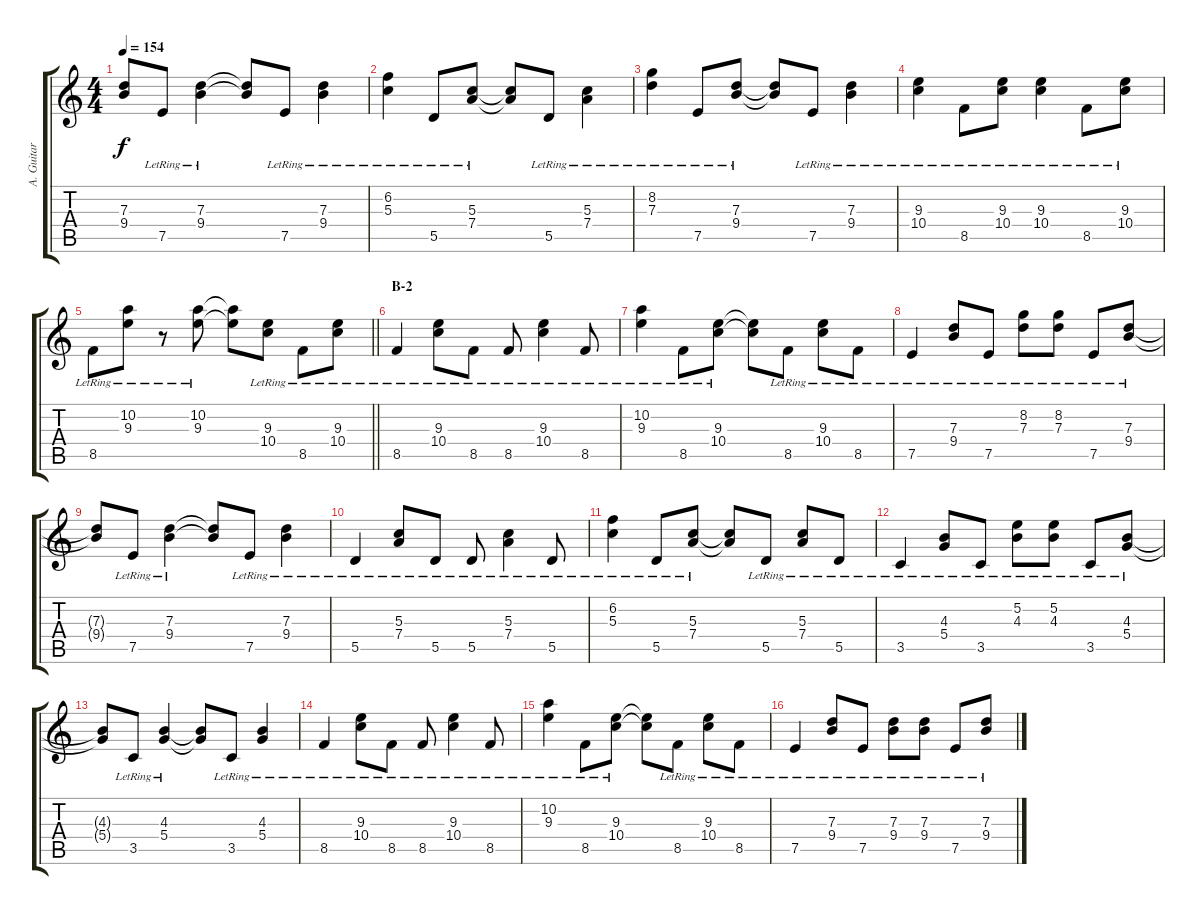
\track ("A. Guitar" "A. Guitar") {instrument acousticguitarsteel}
\staff {score tabs}
\tuning (E4 B3 G3 D3 A2 E2) {hide}
\ts (4 4)
\tempo 154
\clef g2
\ks c
(7.3{t} 9.4{t}).8{dy f} 7.5{lr}.8 (7.3{lr} 9.4{lr}).4 (7.3{t} 9.4{t}).8 7.5{lr}.8 (7.3{lr} 9.4{lr}).4 |
(6.2{lr} 5.3{lr}).4 5.5{lr}.8 (5.3{lr} 7.4{lr}).8 (5.3{t} 7.4{t}).8 5.5{lr}.8 (5.3{lr} 7.4{lr}).4 |
(8.2{lr} 7.3{lr}).4 7.5{lr}.8 (7.3{lr} 9.4{lr}).8 (7.3{t} 9.4{t}).8 7.5{lr}.8 (7.3{lr} 9.4{lr}).4 |
(9.3{lr} 10.4{lr}).4 8.5{lr}.8 (9.3{lr} 10.4{lr}).8 (9.3{lr} 10.4{lr}).4 8.5{lr}.8 (9.3{lr} 10.4{lr}).8 |
\barLineRight lightlight
8.5{lr}.8 (10.2{lr} 9.3{lr}).8 r.8 (10.2{lr} 9.3{lr}).8 (10.2{t} 9.3{t}).8 (9.3{lr} 10.4{lr}).8 8.5{lr}.8 (9.3{lr} 10.4{lr}).8 |
\section ("" "B-2")
8.5{lr}.4 (9.3{lr} 10.4{lr}).8 8.5{lr}.8 8.5{lr}.8 (9.3{lr} 10.4{lr}).4 8.5{lr}.8 |
(10.2{lr} 9.3{lr}).4 8.5{lr}.8 (9.3{lr} 10.4{lr}).8 (9.3{t} 10.4{t}).8 8.5{lr}.8 (9.3{lr} 10.4{lr}).8 8.5{lr}.8 |
7.5{lr}.4 (7.3{lr} 9.4{lr}).8 7.5{lr}.8 (8.2{lr} 7.3{lr}).8 (8.2{lr} 7.3{lr}).8 7.5{lr}.8 (7.3{lr} 9.4{lr}).8 |
(7.3{t} 9.4{t}).8 7.5{lr}.8 (7.3{lr} 9.4{lr}).4 (7.3{t} 9.4{t}).8 7.5{lr}.8 (7.3{lr} 9.4{lr}).4 |
5.5{lr}.4 (5.3{lr} 7.4{lr}).8 5.5{lr}.8 5.5{lr}.8 (5.3{lr} 7.4{lr}).4 5.5{lr}.8 |
(6.2{lr} 5.3{lr}).4 5.5{lr}.8 (5.3{lr} 7.4{lr}).8 (5.3{t} 7.4{t}).8 5.5{lr}.8 (5.3{lr} 7.4{lr}).8 5.5{lr}.8 |
3.5{lr}.4 (4.3{lr} 5.4{lr}).8 3.5{lr}.8 (5.2{lr} 4.3{lr}).8 (5.2{lr} 4.3{lr}).8 3.5{lr}.8 (4.3{lr} 5.4{lr}).8 |
(4.3{t} 5.4{t}).8 3.5{lr}.8 (4.3{lr} 5.4{lr}).4 (4.3{t} 5.4{t}).8 3.5{lr}.8 (4.3{lr} 5.4{lr}).4 |
8.5{lr}.4 (9.3{lr} 10.4{lr}).8 8.5{lr}.8 8.5{lr}.8 (9.3{lr} 10.4{lr}).4 8.5{lr}.8 |
(10.2{lr} 9.3{lr}).4 8.5{lr}.8 (9.3{lr} 10.4{lr}).8 (9.3{t} 10.4{t}).8 8.5{lr}.8 (9.3{lr} 10.4{lr}).8 8.5{lr}.8 |
7.5{lr}.4 (7.3{lr} 9.4{lr}).8 7.5{lr}.8 (7.3{lr} 9.4{lr}).8 (7.3{lr} 9.4{lr}).8 7.5{lr}.8 (7.3{lr} 9.4{lr}).8
